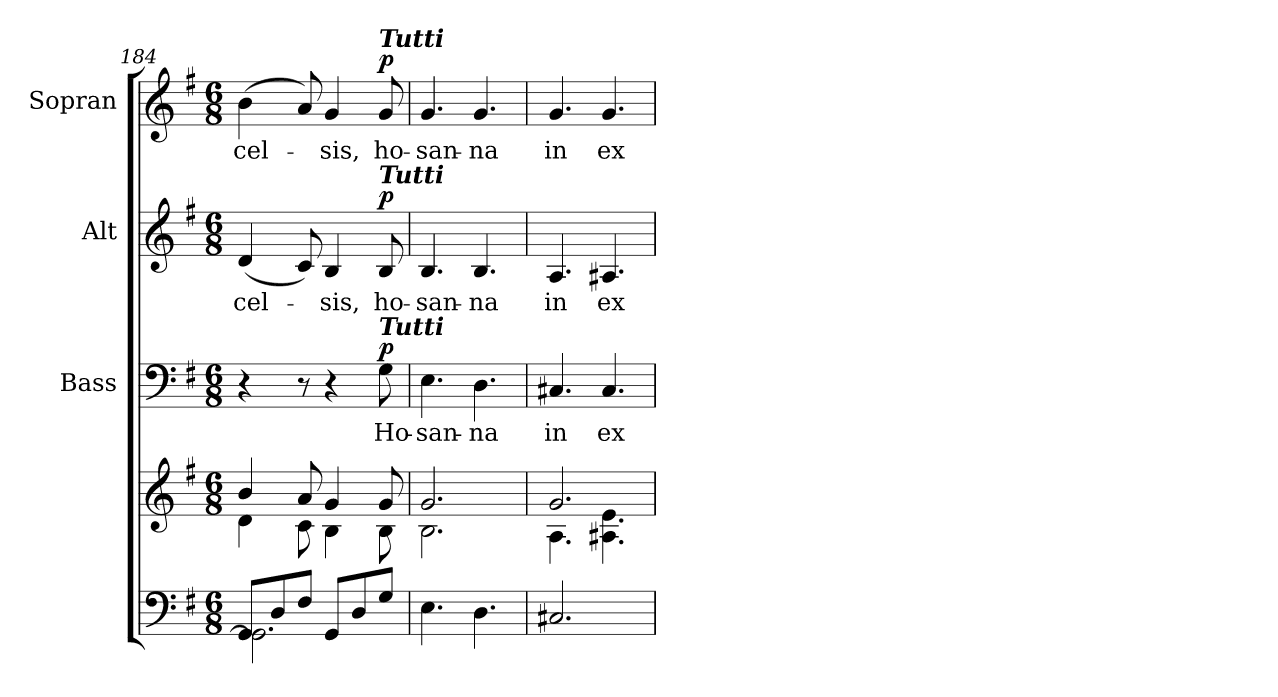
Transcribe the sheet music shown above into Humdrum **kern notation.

**kern	**kern	**kern	**text	**dynam	**kern	**text	**dynam	**kern	**text	**dynam
*part4	*part4	*part3	*part3	*part3	*part2	*part2	*part2	*part1	*part1	*part1
*staff5	*staff4	*staff3	*staff3	*staff3	*staff2	*staff2	*staff2	*staff1	*staff1	*staff1
*	*	*I"Bass	*	*	*I"Alt	*	*	*I"Sopran	*	*
*	*	*I'B.	*	*	*I'A.	*	*	*I'S.	*	*
!!LO:LB:g=z
*clefF4	*clefG2	*clefF4	*	*	*clefG2	*	*	*clefG2	*	*
*k[f#]	*k[f#]	*k[f#]	*	*	*k[f#]	*	*	*k[f#]	*	*
*G:	*G:	*G:	*	*	*G:	*	*	*G:	*	*
*M6/8	*M6/8	*M6/8	*	*	*M6/8	*	*	*M6/8	*	*
=184	=184	=184	=184	=184	=184	=184	=184	=184	=184	=184
*^	*^	*	*	*	*	*	*	*	*	*
!	!	!	!	!	!	!	!	!LO:LY:b	!	!	!LO:LY:b	!
8GG/L	2.GG\]	4b/	4d\	4r	.	.	(<4d/	-cel-	.	(>4b\	-cel-	.
8D/	.	.	.	.	.	.	.	.	.	.	.	.
8F#/J	.	8a/	8c\	8r	.	.	8c/)	.	.	8a/)	.	.
!	!	!	!	!	!	!	!	!LO:LY:b	!	!	!LO:LY:b	!
8GG/L	.	4g/	4B\	4r	.	.	4B/	-sis,	.	4g/	-sis,	.
8D/	.	.	.	.	.	.	.	.	.	.	.	.
!	!	!	!	!	!	!	!	!	!	!LO:TX:a:Bi:t=Tutti	!	!
!	!	!	!	!	!	!	!LO:TX:a:Bi:t=Tutti	!	!	!	!	!
!	!	!	!	!LO:TX:a:Bi:t=Tutti	!	!	!	!	!	!	!	!
!	!	!	!	!	!LO:LY:b	!LO:DY:a	!	!LO:LY:b	!LO:DY:a	!	!LO:LY:b	!LO:DY:a
8G/J	.	8g/	8B\	8G\	Ho-	p	8B/	ho-	p	8g/	ho-	p
*v	*v	*	*	*	*	*	*	*	*	*	*	*
=185	=185	=185	=185	=185	=185	=185	=185	=185	=185	=185	=185
!	!	!	!	!LO:LY:b	!	!	!LO:LY:b	!	!	!LO:LY:b	!
4.E\	2.g/	2.B\	4.E\	-san-	.	4.B/	-san-	.	4.g/	-san-	.
!	!	!	!	!LO:LY:b	!	!	!LO:LY:b	!	!	!LO:LY:b	!
4.D\	.	.	4.D\	-na	.	4.B/	-na	.	4.g/	-na	.
=186	=186	=186	=186	=186	=186	=186	=186	=186	=186	=186	=186
!	!	!	!	!LO:LY:b	!	!	!LO:LY:b	!	!	!LO:LY:b	!
2.C#X/	2.g/	4.A\	4.C#X/	in	.	4.A/	in	.	4.g/	in	.
!	!	!	!	!LO:LY:b	!	!	!LO:LY:b	!	!	!LO:LY:b	!
.	.	4.A#X\ 4.e\	4.C#/	ex-	.	4.A#X/	ex-	.	4.g/	ex-	.
*	*v	*v	*	*	*	*	*	*	*	*	*
=	=	=	=	=	=	=	=	=	=	=
*-	*-	*-	*-	*-	*-	*-	*-	*-	*-	*-
